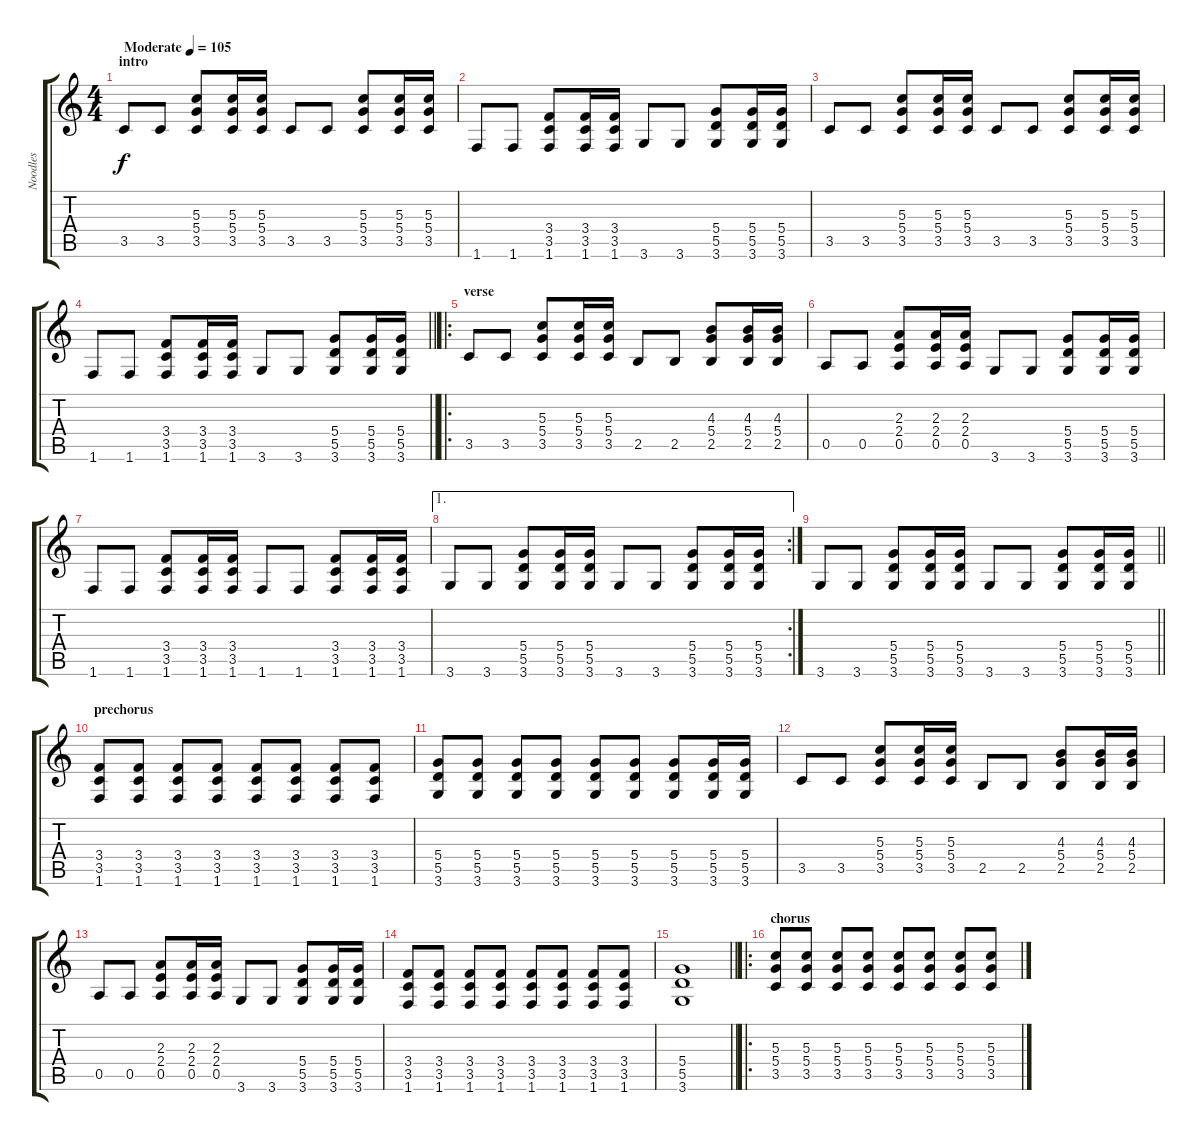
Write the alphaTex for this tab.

\track ("Noodles" "Noodles") {instrument acousticguitarnylon}
\staff {score tabs}
\tuning (E4 B3 G3 D3 A2 E2) {hide}
\ts (4 4)
\section ("" "intro")
\tempo (105 "Moderate")
\clef g2
\ks c
3.5.8{dy f instrument acousticguitarnylon} 3.5.8 (5.3 5.4 3.5).8 (5.3 5.4 3.5).16 (5.3 5.4 3.5).16 3.5.8 3.5.8 (5.3 5.4 3.5).8 (5.3 5.4 3.5).16 (5.3 5.4 3.5).16 |
1.6.8 1.6.8 (3.4 3.5 1.6).8 (3.4 3.5 1.6).16 (3.4 3.5 1.6).16 3.6.8 3.6.8 (5.4 5.5 3.6).8 (5.4 5.5 3.6).16 (5.4 5.5 3.6).16 |
3.5.8 3.5.8 (5.3 5.4 3.5).8 (5.3 5.4 3.5).16 (5.3 5.4 3.5).16 3.5.8 3.5.8 (5.3 5.4 3.5).8 (5.3 5.4 3.5).16 (5.3 5.4 3.5).16 |
\barLineRight lightlight
1.6.8 1.6.8 (3.4 3.5 1.6).8 (3.4 3.5 1.6).16 (3.4 3.5 1.6).16 3.6.8 3.6.8 (5.4 5.5 3.6).8 (5.4 5.5 3.6).16 (5.4 5.5 3.6).16 |
\ro
\section ("" "verse")
3.5.8 3.5.8 (5.3 5.4 3.5).8 (5.3 5.4 3.5).16 (5.3 5.4 3.5).16 2.5.8 2.5.8 (4.3 5.4 2.5).8 (4.3 5.4 2.5).16 (4.3 5.4 2.5).16 |
0.5.8 0.5.8 (2.3 2.4 0.5).8 (2.3 2.4 0.5).16 (2.3 2.4 0.5).16 3.6.8 3.6.8 (5.4 5.5 3.6).8 (5.4 5.5 3.6).16 (5.4 5.5 3.6).16 |
1.6.8 1.6.8 (3.4 3.5 1.6).8 (3.4 3.5 1.6).16 (3.4 3.5 1.6).16 1.6.8 1.6.8 (3.4 3.5 1.6).8 (3.4 3.5 1.6).16 (3.4 3.5 1.6).16 |
\ae 1
\rc 2
3.6.8 3.6.8 (5.4 5.5 3.6).8 (5.4 5.5 3.6).16 (5.4 5.5 3.6).16 3.6.8 3.6.8 (5.4 5.5 3.6).8 (5.4 5.5 3.6).16 (5.4 5.5 3.6).16 |
\barLineRight lightlight
3.6.8 3.6.8 (5.4 5.5 3.6).8 (5.4 5.5 3.6).16 (5.4 5.5 3.6).16 3.6.8 3.6.8 (5.4 5.5 3.6).8 (5.4 5.5 3.6).16 (5.4 5.5 3.6).16 |
\section ("" "prechorus")
(3.4 3.5 1.6).8 (3.4 3.5 1.6).8 (3.4 3.5 1.6).8 (3.4 3.5 1.6).8 (3.4 3.5 1.6).8 (3.4 3.5 1.6).8 (3.4 3.5 1.6).8 (3.4 3.5 1.6).8 |
(5.4 5.5 3.6).8 (5.4 5.5 3.6).8 (5.4 5.5 3.6).8 (5.4 5.5 3.6).8 (5.4 5.5 3.6).8 (5.4 5.5 3.6).8 (5.4 5.5 3.6).8 (5.4 5.5 3.6).16 (5.4 5.5 3.6).16 |
3.5.8 3.5.8 (5.3 5.4 3.5).8 (5.3 5.4 3.5).16 (5.3 5.4 3.5).16 2.5.8 2.5.8 (4.3 5.4 2.5).8 (4.3 5.4 2.5).16 (4.3 5.4 2.5).16 |
0.5.8 0.5.8 (2.3 2.4 0.5).8 (2.3 2.4 0.5).16 (2.3 2.4 0.5).16 3.6.8 3.6.8 (5.4 5.5 3.6).8 (5.4 5.5 3.6).16 (5.4 5.5 3.6).16 |
(3.4 3.5 1.6).8 (3.4 3.5 1.6).8 (3.4 3.5 1.6).8 (3.4 3.5 1.6).8 (3.4 3.5 1.6).8 (3.4 3.5 1.6).8 (3.4 3.5 1.6).8 (3.4 3.5 1.6).8 |
\barLineRight lightlight
(5.4 5.5 3.6).1 |
\ro
\section ("" "chorus")
(5.3 5.4 3.5).8{volume 9 instrument overdrivenguitar} (5.3 5.4 3.5).8 (5.3 5.4 3.5).8 (5.3 5.4 3.5).8 (5.3 5.4 3.5).8 (5.3 5.4 3.5).8 (5.3 5.4 3.5).8 (5.3 5.4 3.5).8
